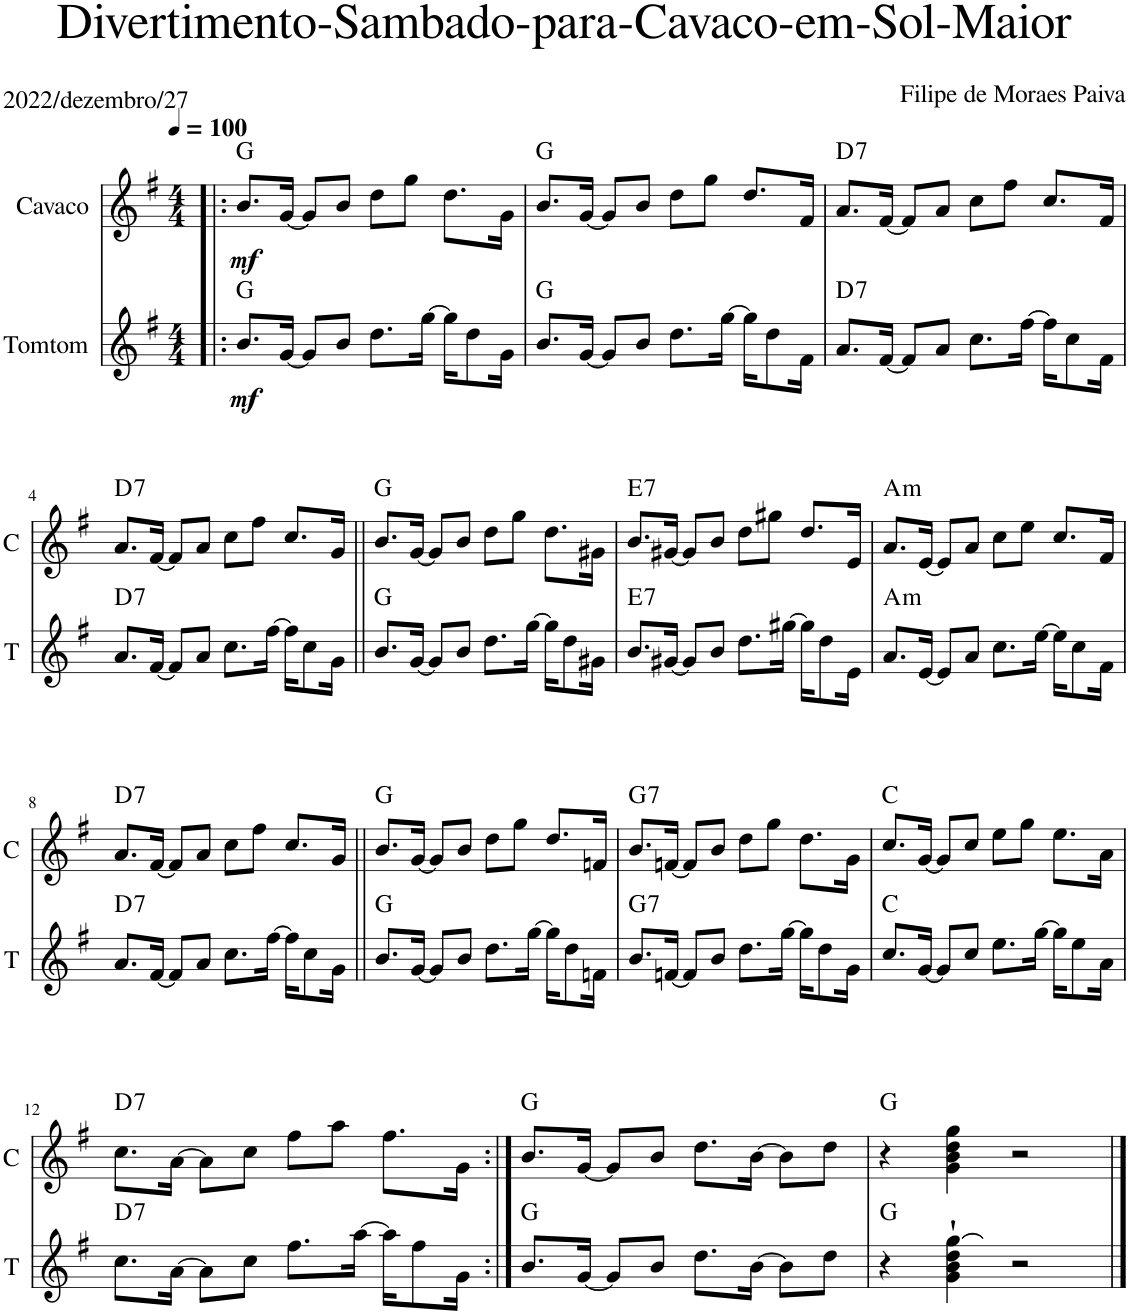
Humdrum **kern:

**kern	**dynam	**harte	**kern	**dynam	**harte
*part2	*part2	*part2	*part1	*part1	*part1
*staff2	*staff2	*	*staff1	*staff1	*
*I"Tomtom	*	*	*I"Cavaco	*	*
*I'T	*	*	*I'C	*	*
*clefG2	*	*	*clefG2	*	*
*k[f#]	*	*	*k[f#]	*	*
*M4/4	*	*	*M4/4	*	*
*MM100	*	*	*MM100	*	*
=1!|:	=1!|:	=1!|:	=1!|:	=1!|:	=1!|:
!	!LO:DY:b	!	!	!LO:DY:b	!
8.b/L	mf	G:maj	8.b/L	mf	G:maj
[16g/Jk	.	.	[16g/Jk	.	.
8g/L]	.	.	8g/L]	.	.
8b/J	.	.	8b/J	.	.
8.dd\L	.	.	8dd\L	.	.
.	.	.	8gg\J	.	.
[16gg\Jk	.	.	.	.	.
16gg\KL]	.	.	8.dd\L	.	.
8dd\	.	.	.	.	.
16g\Jk	.	.	16g\Jk	.	.
=2	=2	=2	=2	=2	=2
8.b/L	.	G:maj	8.b/L	.	G:maj
[16g/Jk	.	.	[16g/Jk	.	.
8g/L]	.	.	8g/L]	.	.
8b/J	.	.	8b/J	.	.
8.dd\L	.	.	8dd\L	.	.
.	.	.	8gg\J	.	.
[16gg\Jk	.	.	.	.	.
16gg\KL]	.	.	8.dd/L	.	.
8dd\	.	.	.	.	.
16f#\Jk	.	.	16f#/Jk	.	.
=3	=3	=3	=3	=3	=3
!	!	!LO:H:kt=7	!	!	!LO:H:kt=7
8.a/L	.	D:7	8.a/L	.	D:7
[16f#/Jk	.	.	[16f#/Jk	.	.
8f#/L]	.	.	8f#/L]	.	.
8a/J	.	.	8a/J	.	.
8.cc\L	.	.	8cc\L	.	.
.	.	.	8ff#\J	.	.
[16ff#\Jk	.	.	.	.	.
16ff#\KL]	.	.	8.cc/L	.	.
8cc\	.	.	.	.	.
16f#\Jk	.	.	16f#/Jk	.	.
!!LO:LB:g=z
=4	=4	=4	=4	=4	=4
!	!	!LO:H:kt=7	!	!	!LO:H:kt=7
8.a/L	.	D:7	8.a/L	.	D:7
[16f#/Jk	.	.	[16f#/Jk	.	.
8f#/L]	.	.	8f#/L]	.	.
8a/J	.	.	8a/J	.	.
8.cc\L	.	.	8cc\L	.	.
.	.	.	8ff#\J	.	.
[16ff#\Jk	.	.	.	.	.
16ff#\KL]	.	.	8.cc/L	.	.
8cc\	.	.	.	.	.
16g\Jk	.	.	16g/Jk	.	.
=5||	=5||	=5||	=5||	=5||	=5||
8.b/L	.	G:maj	8.b/L	.	G:maj
[16g/Jk	.	.	[16g/Jk	.	.
8g/L]	.	.	8g/L]	.	.
8b/J	.	.	8b/J	.	.
8.dd\L	.	.	8dd\L	.	.
.	.	.	8gg\J	.	.
[16gg\Jk	.	.	.	.	.
16gg\KL]	.	.	8.dd\L	.	.
8dd\	.	.	.	.	.
16g#X\Jk	.	.	16g#X\Jk	.	.
=6	=6	=6	=6	=6	=6
!	!	!LO:H:kt=7	!	!	!LO:H:kt=7
8.b/L	.	E:7	8.b/L	.	E:7
[16g#X/Jk	.	.	[16g#X/Jk	.	.
8g#/L]	.	.	8g#/L]	.	.
8b/J	.	.	8b/J	.	.
8.dd\L	.	.	8dd\L	.	.
.	.	.	8gg#X\J	.	.
[16gg#X\Jk	.	.	.	.	.
16gg#\KL]	.	.	8.dd/L	.	.
8dd\	.	.	.	.	.
16e\Jk	.	.	16e/Jk	.	.
=7	=7	=7	=7	=7	=7
!	!	!LO:H:kt=m	!	!	!LO:H:kt=m
8.a/L	.	A:min	8.a/L	.	A:min
[16e/Jk	.	.	[16e/Jk	.	.
8e/L]	.	.	8e/L]	.	.
8a/J	.	.	8a/J	.	.
8.cc\L	.	.	8cc\L	.	.
.	.	.	8ee\J	.	.
[16ee\Jk	.	.	.	.	.
16ee\KL]	.	.	8.cc/L	.	.
8cc\	.	.	.	.	.
16f#\Jk	.	.	16f#/Jk	.	.
!!LO:LB:g=z
=8	=8	=8	=8	=8	=8
!	!	!LO:H:kt=7	!	!	!LO:H:kt=7
8.a/L	.	D:7	8.a/L	.	D:7
[16f#/Jk	.	.	[16f#/Jk	.	.
8f#/L]	.	.	8f#/L]	.	.
8a/J	.	.	8a/J	.	.
8.cc\L	.	.	8cc\L	.	.
.	.	.	8ff#\J	.	.
[16ff#\Jk	.	.	.	.	.
16ff#\KL]	.	.	8.cc/L	.	.
8cc\	.	.	.	.	.
16g\Jk	.	.	16g/Jk	.	.
=9||	=9||	=9||	=9||	=9||	=9||
8.b/L	.	G:maj	8.b/L	.	G:maj
[16g/Jk	.	.	[16g/Jk	.	.
8g/L]	.	.	8g/L]	.	.
8b/J	.	.	8b/J	.	.
8.dd\L	.	.	8dd\L	.	.
.	.	.	8gg\J	.	.
[16gg\Jk	.	.	.	.	.
16gg\KL]	.	.	8.dd/L	.	.
8dd\	.	.	.	.	.
16fn\Jk	.	.	16fn/Jk	.	.
=10	=10	=10	=10	=10	=10
!	!	!LO:H:kt=7	!	!	!LO:H:kt=7
8.b/L	.	G:7	8.b/L	.	G:7
[16fn/Jk	.	.	[16fn/Jk	.	.
8f/L]	.	.	8f/L]	.	.
8b/J	.	.	8b/J	.	.
8.dd\L	.	.	8dd\L	.	.
.	.	.	8gg\J	.	.
[16gg\Jk	.	.	.	.	.
16gg\KL]	.	.	8.dd\L	.	.
8dd\	.	.	.	.	.
16g\Jk	.	.	16g\Jk	.	.
=11	=11	=11	=11	=11	=11
8.cc/L	.	C:maj	8.cc/L	.	C:maj
[16g/Jk	.	.	[16g/Jk	.	.
8g/L]	.	.	8g/L]	.	.
8cc/J	.	.	8cc/J	.	.
8.ee\L	.	.	8ee\L	.	.
.	.	.	8gg\J	.	.
[16gg\Jk	.	.	.	.	.
16gg\KL]	.	.	8.ee\L	.	.
8ee\	.	.	.	.	.
16a\Jk	.	.	16a\Jk	.	.
!!LO:LB:g=z
=12	=12	=12	=12	=12	=12
!	!	!LO:H:kt=7	!	!	!LO:H:kt=7
8.cc\L	.	D:7	8.cc\L	.	D:7
[16a\Jk	.	.	[16a\Jk	.	.
8a\L]	.	.	8a\L]	.	.
8cc\J	.	.	8cc\J	.	.
8.ff#\L	.	.	8ff#\L	.	.
.	.	.	8aa\J	.	.
[16aa\Jk	.	.	.	.	.
16aa\KL]	.	.	8.ff#\L	.	.
8ff#\	.	.	.	.	.
16g\Jk	.	.	16g\Jk	.	.
=13:|!	=13:|!	=13:|!	=13:|!	=13:|!	=13:|!
8.b/L	.	G:maj	8.b/L	.	G:maj
[16g/Jk	.	.	[16g/Jk	.	.
8g/L]	.	.	8g/L]	.	.
8b/J	.	.	8b/J	.	.
8.dd\L	.	.	8.dd\L	.	.
[16b\Jk	.	.	[16b\Jk	.	.
8b\L]	.	.	8b\L]	.	.
8dd\J	.	.	8dd\J	.	.
=14	=14	=14	=14	=14	=14
4r	.	G:maj	4r	.	G:maj
4g\` 4b\` 4dd\` 4gg\`	.	.	4g\ 4b\ 4dd\ 4gg\	.	.
2r	.	.	2r	.	.
==	==	==	==	==	==
*-	*-	*-	*-	*-	*-
